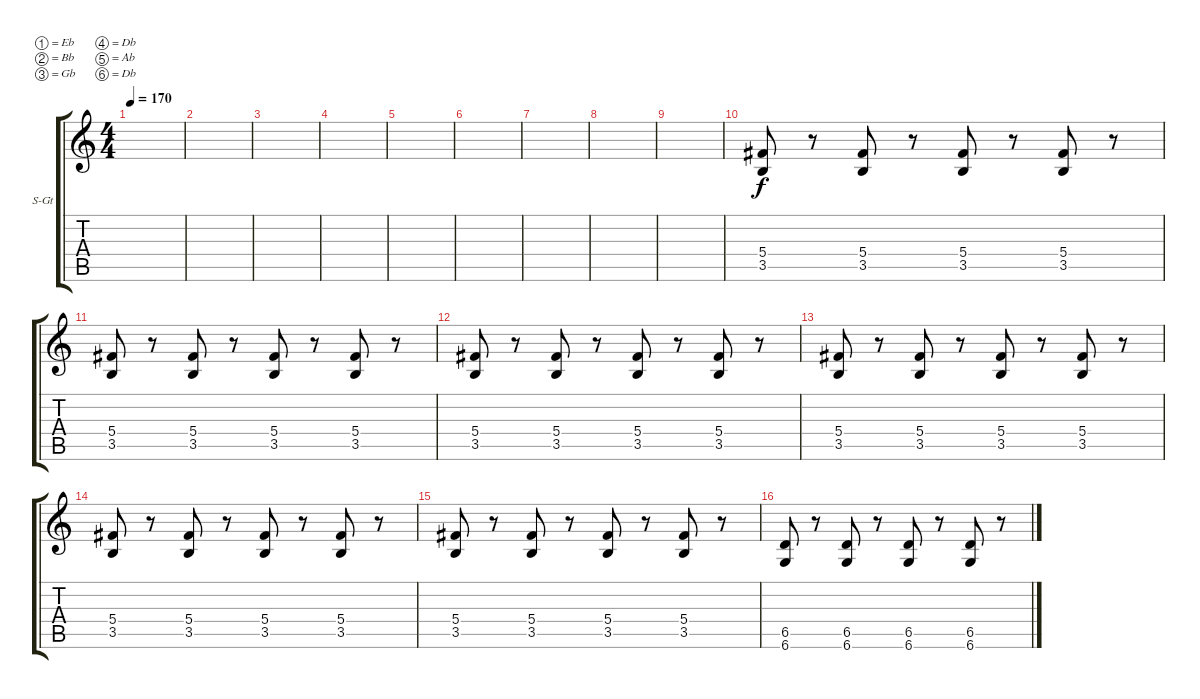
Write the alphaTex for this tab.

\defaultSystemsLayout 4
\bracketExtendMode groupsimilarinstruments
\firstSystemTrackNameOrientation horizontal
\otherSystemsTrackNameOrientation horizontal
\track ("Steel Guitar" "S-Gt") {instrument acousticguitarsteel}
\staff {score tabs}
\tuning (Eb4 Bb3 Gb3 Db3 Ab2 Db2)
\ts (4 4)
\tempo 170
\clef g2
\ks c
|
|
|
|
|
|
|
|
|
(3.5 5.4).8 r.8 (3.5 5.4).8 r.8 (3.5 5.4).8 r.8 (3.5 5.4).8 r.8 |
(3.5 5.4).8 r.8 (3.5 5.4).8 r.8 (3.5 5.4).8 r.8 (3.5 5.4).8 r.8 |
(3.5 5.4).8 r.8 (3.5 5.4).8 r.8 (3.5 5.4).8 r.8 (3.5 5.4).8 r.8 |
(3.5 5.4).8 r.8 (3.5 5.4).8 r.8 (3.5 5.4).8 r.8 (3.5 5.4).8 r.8 |
(3.5 5.4).8 r.8 (3.5 5.4).8 r.8 (3.5 5.4).8 r.8 (3.5 5.4).8 r.8 |
(3.5 5.4).8 r.8 (3.5 5.4).8 r.8 (3.5 5.4).8 r.8 (3.5 5.4).8 r.8 |
(6.5 6.6).8 r.8 (6.5 6.6).8 r.8 (6.5 6.6).8 r.8 (6.5 6.6).8 r.8
